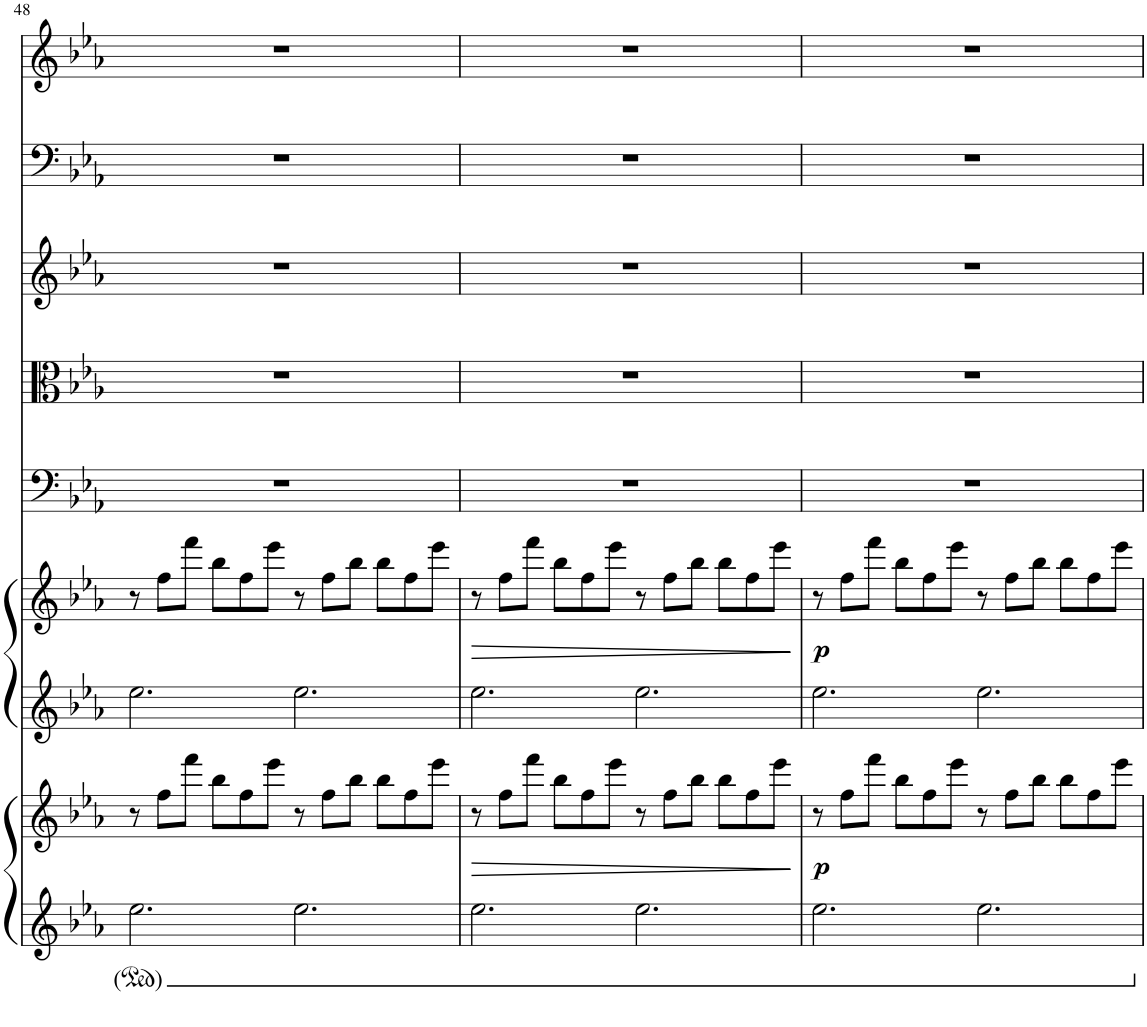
**kern	**kern	**dynam	**kern	**kern	**dynam	**kern	**kern	**kern	**kern	**kern
*part7	*part7	*part7	*part6	*part6	*part6	*part5	*part4	*part3	*part2	*part1
*staff9	*staff8	*staff8/9	*staff7	*staff6	*staff6/7	*staff5	*staff4	*staff3	*staff2	*staff1
*I"Piano	*	*	*I"Harp	*	*	*I"Violoncello	*I"Viola	*I"Women	*I"Bassoon	*I"Oboe
*I'Pno	*	*	*I'Hp	*	*	*I'Vc	*I'Vla	*	*I'Bsn	*I'Ob
!!LO:PB:g=z
*clefF4	*clefG2	*	*clefF4	*clefG2	*	*clefF4	*clefC3	*clefG2	*clefF4	*clefG2
*k[b-e-a-]	*k[b-e-a-]	*	*k[b-e-a-]	*k[b-e-a-]	*	*k[b-e-a-]	*k[b-e-a-]	*k[b-e-a-]	*k[b-e-a-]	*k[b-e-a-]
*M12/8	*M12/8	*	*M12/8	*M12/8	*	*M12/8	*M12/8	*M12/8	*M12/8	*M12/8
=48	=48	=48	=48	=48	=48	=48	=48	=48	=48	=48
2.ee-\	8r	.	2.ee-\	8r	.	1.r	1.r	1.r	1.r	1.r
.	8ff\L	.	.	8ff\L	.	.	.	.	.	.
.	8fff\J	.	.	8fff\J	.	.	.	.	.	.
.	8bb-\L	.	.	8bb-\L	.	.	.	.	.	.
.	8ff\	.	.	8ff\	.	.	.	.	.	.
.	8eee-\J	.	.	8eee-\J	.	.	.	.	.	.
2.ee-\	8r	.	2.ee-\	8r	.	.	.	.	.	.
.	8ff\L	.	.	8ff\L	.	.	.	.	.	.
.	8bb-\J	.	.	8bb-\J	.	.	.	.	.	.
.	8bb-\L	.	.	8bb-\L	.	.	.	.	.	.
.	8ff\	.	.	8ff\	.	.	.	.	.	.
.	8eee-\J	.	.	8eee-\J	.	.	.	.	.	.
=49	=49	=49	=49	=49	=49	=49	=49	=49	=49	=49
!	!	!LO:HP:b	!	!	!LO:HP:b	!	!	!	!	!
2.ee-\	8r	>	2.ee-\	8r	>	1.r	1.r	1.r	1.r	1.r
.	8ff\L	.	.	8ff\L	.	.	.	.	.	.
.	8fff\J	.	.	8fff\J	.	.	.	.	.	.
.	8bb-\L	.	.	8bb-\L	.	.	.	.	.	.
.	8ff\	.	.	8ff\	.	.	.	.	.	.
.	8eee-\J	.	.	8eee-\J	.	.	.	.	.	.
2.ee-\	8r	.	2.ee-\	8r	.	.	.	.	.	.
.	8ff\L	.	.	8ff\L	.	.	.	.	.	.
.	8bb-\J	.	.	8bb-\J	.	.	.	.	.	.
.	8bb-\L	.	.	8bb-\L	.	.	.	.	.	.
.	8ff\	.	.	8ff\	.	.	.	.	.	.
.	8eee-\J	.	.	8eee-\J	.	.	.	.	.	.
.	.	]	.	.	]	.	.	.	.	.
=50	=50	=50	=50	=50	=50	=50	=50	=50	=50	=50
!	!	!LO:DY:b	!	!	!LO:DY:b	!	!	!	!	!
2.ee-\	8r	p	2.ee-\	8r	p	1.r	1.r	1.r	1.r	1.r
.	8ff\L	.	.	8ff\L	.	.	.	.	.	.
.	8fff\J	.	.	8fff\J	.	.	.	.	.	.
.	8bb-\L	.	.	8bb-\L	.	.	.	.	.	.
.	8ff\	.	.	8ff\	.	.	.	.	.	.
.	8eee-\J	.	.	8eee-\J	.	.	.	.	.	.
2.ee-\	8r	.	2.ee-\	8r	.	.	.	.	.	.
.	8ff\L	.	.	8ff\L	.	.	.	.	.	.
.	8bb-\J	.	.	8bb-\J	.	.	.	.	.	.
.	8bb-\L	.	.	8bb-\L	.	.	.	.	.	.
.	8ff\	.	.	8ff\	.	.	.	.	.	.
.	8eee-\J	.	.	8eee-\J	.	.	.	.	.	.
=	=	=	=	=	=	=	=	=	=	=
*-	*-	*-	*-	*-	*-	*-	*-	*-	*-	*-
